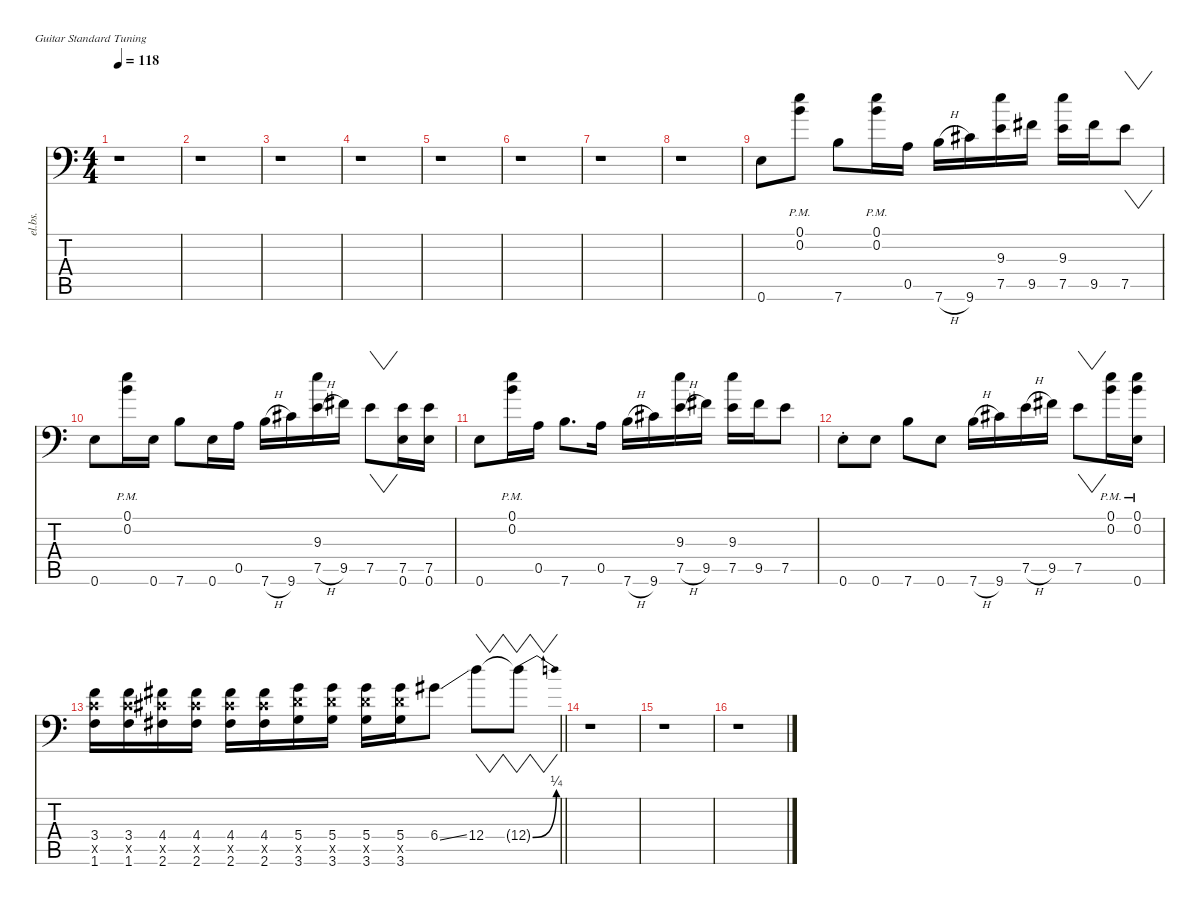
\defaultSystemsLayout 4
\hideDynamics
\bracketExtendMode nobrackets
\otherSystemsTrackNameOrientation horizontal
\track ("Untitled" "el.bs.") {instrument electricbasspick}
\staff {score tabs}
\tuning (E4 B3 G3 D3 A2 E2)
\ts (4 4)
\tempo 118
\clef f4
\ks c
r.1{dy fff} |
r.1 |
r.1 |
r.1 |
r.1 |
r.1 |
r.1 |
r.1 |
0.6.8{dy ff} (0.1{pm} 0.2{pm}).8 7.6.8 (0.1{pm} 0.2{pm}).16 0.5.16 7.6{h}.16 9.6{acc #}.16 (9.3 7.5).16 9.5{acc #}.16 (9.3 7.5).16 9.5{acc #}.16 7.5.8{vw} |
0.6.8 (0.1{pm} 0.2{pm}).16 0.6.16 7.6.8 0.6.16 0.5.16 7.6{h}.16 9.6{acc #}.16 (9.3 7.5{h}).16 9.5{acc #}.16 7.5.8{vw} (7.5 0.6).16 (7.5 0.6).16 |
0.6.8 (0.1{pm} 0.2{pm}).16 0.5.16 7.6.8{d} 0.5.16 7.6{h}.16 9.6{acc #}.16 (9.3 7.5{h}).16 9.5{acc #}.16 (9.3 7.5).16 9.5{acc #}.16 7.5.8 |
0.6{st}.8 0.6.8 7.6.8 0.6.8 7.6{h}.16 9.6{acc #}.16 7.5{h}.16 9.5{acc #}.16 7.5.8{vw} (0.1{pm} 0.2{pm}).16 (0.1{pm} 0.2{pm} 0.6{pm}).16 |
\barLineRight lightlight
(3.4 3.5{x} 1.6).16 (3.4 3.5{x} 1.6).16 (4.4{acc #} 4.5{x acc #} 2.6{acc #}).16 (4.4{acc #} 4.5{x acc #} 2.6{acc #}).16 (4.4{acc #} 4.5{x acc #} 2.6{acc #}).16 (4.4{acc #} 4.5{x acc #} 2.6{acc #}).16 (5.4 5.5{x} 3.6).16 (5.4 5.5{x} 3.6).16 (5.4 5.5{x} 3.6).16 (5.4 5.5{x} 3.6).16 6.4{ss acc #}.8 12.4.8{vw} 12.4{be (bend 0 0 9.999999599999999 1) t}.8{vw} |
r.1 |
r.1 |
r.1
